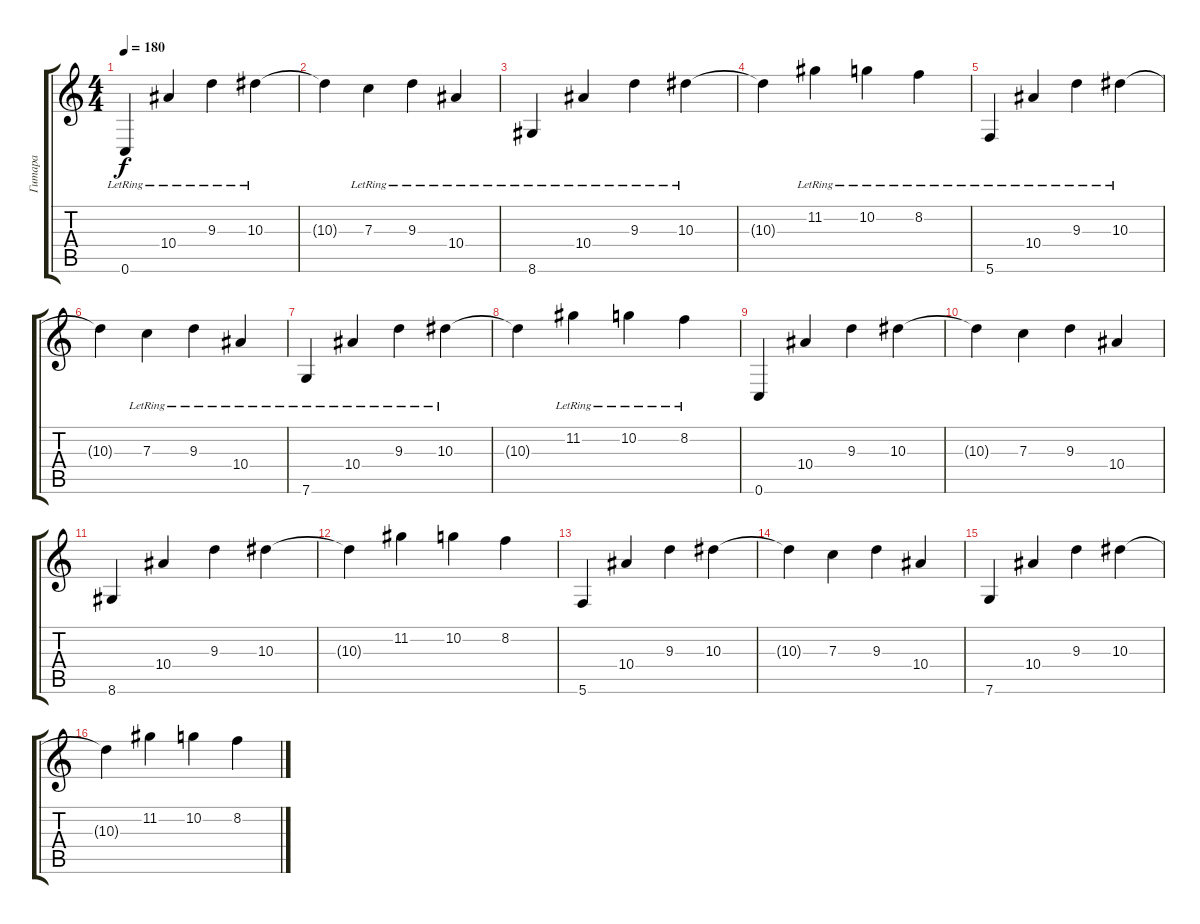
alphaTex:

\track ("Гитара" "Гитара") {instrument distortionguitar}
\staff {score tabs}
\tuning (D4 A3 F3 C3 G2 C2) {hide}
\ts (4 4)
\tempo 180
\clef g2
\ks c
0.6{lr}.4{dy f} 10.4{lr}.4 9.3{lr}.4 10.3{lr}.4 |
10.3{t}.4 7.3{lr}.4 9.3{lr}.4 10.4{lr}.4 |
8.6{lr}.4 10.4{lr}.4 9.3{lr}.4 10.3{lr}.4 |
10.3{t}.4 11.2{lr}.4 10.2{lr}.4 8.2{lr}.4 |
5.6{lr}.4 10.4{lr}.4 9.3{lr}.4 10.3{lr}.4 |
10.3{t}.4 7.3{lr}.4 9.3{lr}.4 10.4{lr}.4 |
7.6{lr}.4 10.4{lr}.4 9.3{lr}.4 10.3{lr}.4 |
10.3{t}.4 11.2{lr}.4 10.2{lr}.4 8.2{lr}.4 |
0.6.4{instrument distortionguitar} 10.4.4 9.3.4 10.3.4 |
10.3{t}.4 7.3.4 9.3.4 10.4.4 |
8.6.4 10.4.4 9.3.4 10.3.4 |
10.3{t}.4 11.2.4 10.2.4 8.2.4 |
5.6.4 10.4.4 9.3.4 10.3.4 |
10.3{t}.4 7.3.4 9.3.4 10.4.4 |
7.6.4 10.4.4 9.3.4 10.3.4 |
10.3{t}.4 11.2.4 10.2.4 8.2.4
